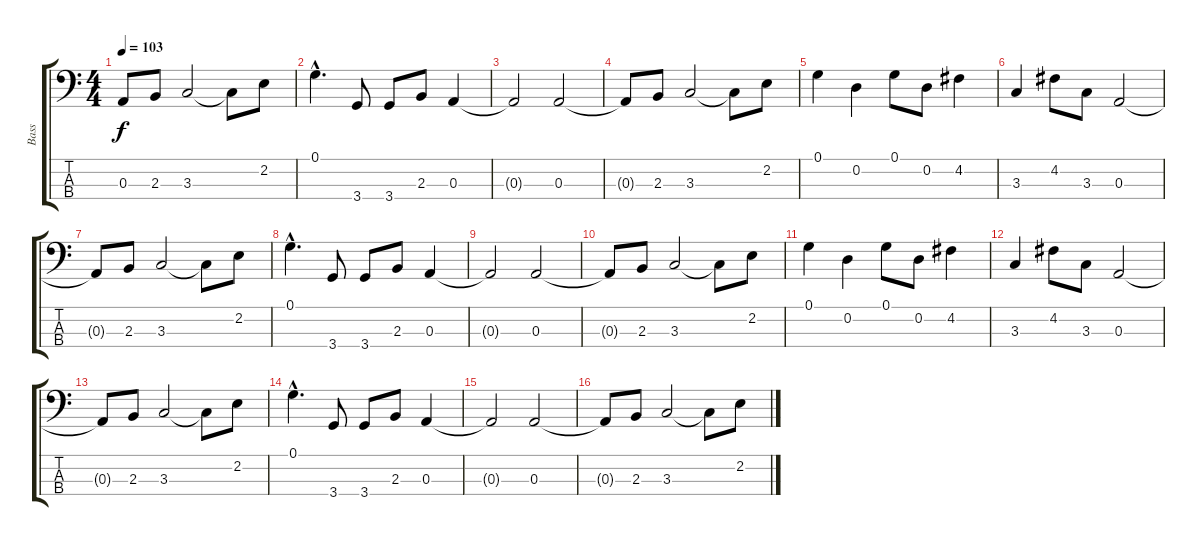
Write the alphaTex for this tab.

\track ("Bass" "Bass") {instrument electricbasspick}
\staff {score tabs}
\tuning (G2 D2 A1 E1) {hide}
\ts (4 4)
\tempo 103
\clef f4
\ks c
0.3{t}.8{dy f} 2.3.8 3.3.2 3.3{t}.8 2.2.8 |
0.1{hac}.4{d} 3.4.8 3.4.8 2.3.8 0.3.4 |
0.3{t}.2 0.3.2 |
0.3{t}.8 2.3.8 3.3.2 3.3{t}.8 2.2.8 |
0.1.4 0.2.4 0.1.8 0.2.8 4.2.4 |
3.3.4 4.2.8 3.3.8 0.3.2 |
0.3{t}.8 2.3.8 3.3.2 3.3{t}.8 2.2.8 |
0.1{hac}.4{d} 3.4.8 3.4.8 2.3.8 0.3.4 |
0.3{t}.2 0.3.2 |
0.3{t}.8 2.3.8 3.3.2 3.3{t}.8 2.2.8 |
0.1.4 0.2.4 0.1.8 0.2.8 4.2.4 |
3.3.4 4.2.8 3.3.8 0.3.2 |
0.3{t}.8 2.3.8 3.3.2 3.3{t}.8 2.2.8 |
0.1{hac}.4{d} 3.4.8 3.4.8 2.3.8 0.3.4 |
0.3{t}.2 0.3.2 |
0.3{t}.8 2.3.8 3.3.2 3.3{t}.8 2.2.8
